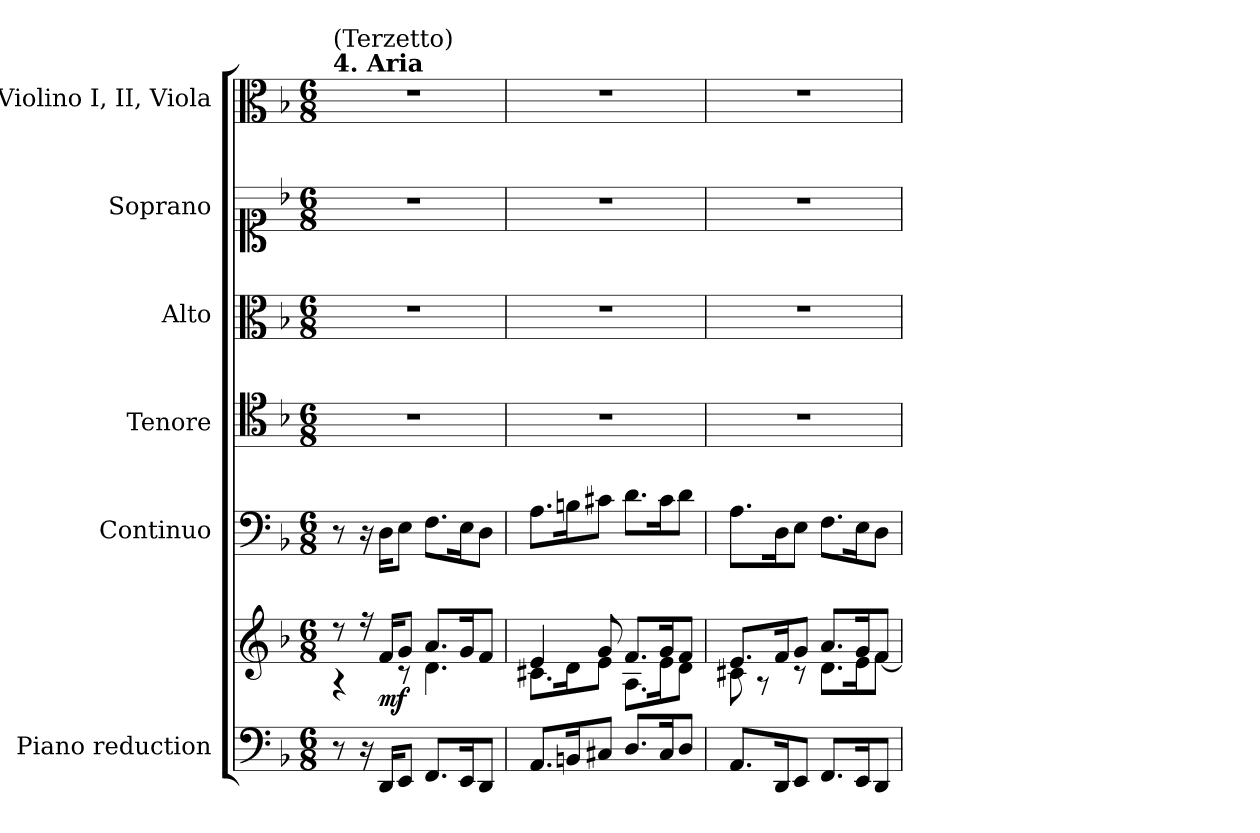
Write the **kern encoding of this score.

**kern	**kern	**dynam	**kern	**kern	**kern	**kern	**kern
*part6	*part6	*part6	*part5	*part4	*part3	*part2	*part1
*staff7	*staff6	*staff6/7	*staff5	*staff4	*staff3	*staff2	*staff1
*I"Piano reduction	*	*	*I"Continuo	*I"Tenore	*I"Alto	*I"Soprano	*I"Violino I, II, Viola
*I'Pno	*	*	*	*	*	*	*I'Vln
*stria5	*stria5	*	*	*	*	*	*
*clefF4	*clefG2	*	*clefF4	*clefC4	*clefC3	*clefC1	*clefC3
*k[b-]	*k[b-]	*	*k[b-]	*k[b-]	*k[b-]	*k[b-]	*k[b-]
*M6/8	*M6/8	*	*M6/8	*M6/8	*M6/8	*M6/8	*M6/8
=1	=1	=1	=1	=1	=1	=1	=1
*	*^	*	*	*	*	*	*
!	!	!	!	!	!	!	!	!LO:TX:a:B:t=4. Aria
!	!	!	!	!	!	!	!	!LO:TX:a:t=(Terzetto)
8r	8r	4r	.	8r	2.r	2.r	2.r	2.r
16r	16r	.	.	16r	.	.	.	.
!	!	!	!LO:DY:b	!	!	!	!	!
16DD/KL	16f/KL	.	mf	16D\KL	.	.	.	.
8EE/J	8g/J	8r	.	8E\J	.	.	.	.
8.FF/L	8.a/L	4.d\	.	8.F\L	.	.	.	.
16EE/K	16g/K	.	.	16E\K	.	.	.	.
8DD/J	8f/J	.	.	8D\J	.	.	.	.
=2	=2	=2	=2	=2	=2	=2	=2	=2
8.AA/L	4e/	8.c#X\L	.	8.A\L	2.r	2.r	2.r	2.r
16BBn/K	.	16d\K	.	16Bn\K	.	.	.	.
8C#X/J	8g/	8e\J	.	8c#X\J	.	.	.	.
8.D/L	8.f/L	8.A\L	.	8.d\L	.	.	.	.
16C#/K	16g/K	16e\K	.	16c#\K	.	.	.	.
8D/J	8f/J	8d\J	.	8d\J	.	.	.	.
=3	=3	=3	=3	=3	=3	=3	=3	=3
8.AA/L	8.e/L	8c#X\	.	8.A\L	2.r	2.r	2.r	2.r
.	.	8r	.	.	.	.	.	.
16DD/K	16f/K	.	.	16D\K	.	.	.	.
8EE/J	8g/J	8r	.	8E\J	.	.	.	.
8.FF/L	8.a/L	8.d\L	.	8.F\L	.	.	.	.
16EE/K	16g/K	16e\K	.	16E\K	.	.	.	.
8DD/J	8f/J	[8f\J	.	8D\J	.	.	.	.
*	*v	*v	*	*	*	*	*	*
=	=	=	=	=	=	=	=
*-	*-	*-	*-	*-	*-	*-	*-
